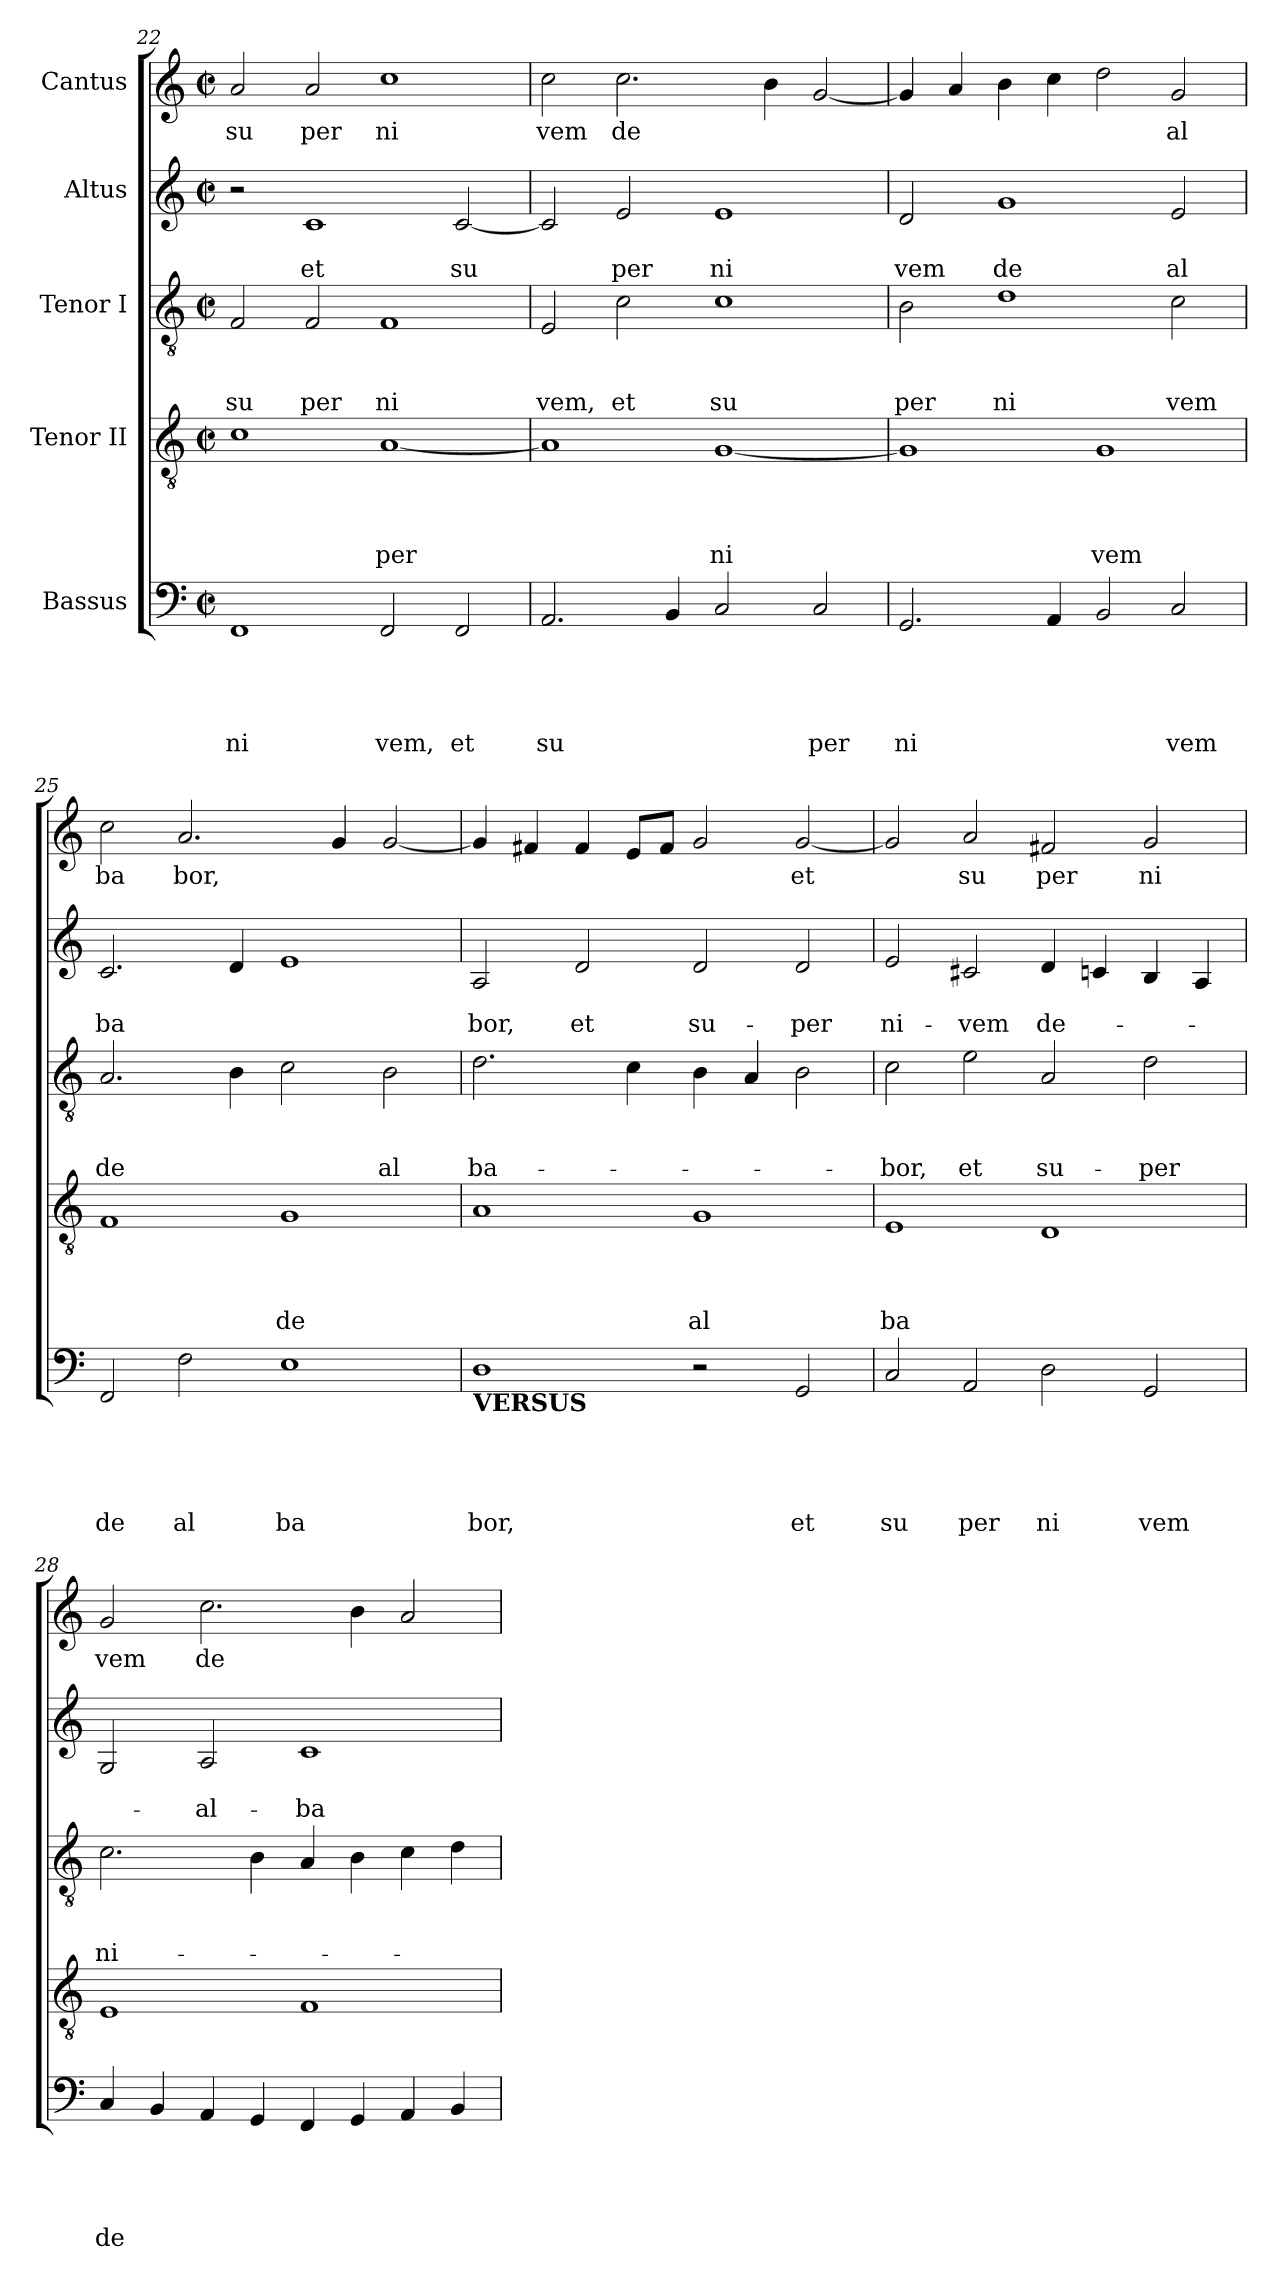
**kern	**text	**text	**text	**text	**text	**kern	**text	**text	**text	**text	**kern	**text	**text	**text	**kern	**text	**text	**kern	**text
*part5	*part5	*part5	*part5	*part5	*part5	*part4	*part4	*part4	*part4	*part4	*part3	*part3	*part3	*part3	*part2	*part2	*part2	*part1	*part1
*staff5	*staff5	*staff5	*staff5	*staff5	*staff5	*staff4	*staff4	*staff4	*staff4	*staff4	*staff3	*staff3	*staff3	*staff3	*staff2	*staff2	*staff2	*staff1	*staff1
*I"Bassus	*	*	*	*	*	*I"Tenor II	*	*	*	*	*I"Tenor I	*	*	*	*I"Altus	*	*	*I"Cantus	*
*clefF4	*	*	*	*	*	*clefGv2	*	*	*	*	*clefGv2	*	*	*	*clefG2	*	*	*clefG2	*
*k[]	*	*	*	*	*	*k[]	*	*	*	*	*k[]	*	*	*	*k[]	*	*	*k[]	*
*C:	*	*	*	*	*	*C:	*	*	*	*	*C:	*	*	*	*C:	*	*	*C:	*
*M2/2	*	*	*	*	*	*M2/2	*	*	*	*	*M2/2	*	*	*	*M2/2	*	*	*M2/2	*
*met(c|)	*	*	*	*	*	*met(c|)	*	*	*	*	*met(c|)	*	*	*	*met(c|)	*	*	*met(c|)	*
=22	=22	=22	=22	=22	=22	=22	=22	=22	=22	=22	=22	=22	=22	=22	=22	=22	=22	=22	=22
!	!	!	!	!	!LO:LY:b	!	!	!	!	!	!	!	!	!LO:LY:b	!	!	!	!	!LO:LY:b
1FF	.	.	.	.	ni	1c	.	.	.	.	2F/	.	.	su	2r	.	.	2a/	su
!	!	!	!	!	!	!	!	!	!	!	!	!	!	!LO:LY:b	!	!	!LO:LY:b	!	!LO:LY:b
.	.	.	.	.	.	.	.	.	.	.	2F/	.	.	per	1c	.	et	2a/	per
!	!	!	!	!	!LO:LY:b	!	!	!	!	!LO:LY:b	!	!	!	!LO:LY:b	!	!	!	!	!LO:LY:b
2FF/	.	.	.	.	vem,	[<1A	.	.	.	per	1F	.	.	ni	.	.	.	1cc	ni
!	!	!	!	!	!LO:LY:b	!	!	!	!	!	!	!	!	!	!	!	!LO:LY:b	!	!
2FF/	.	.	.	.	et	.	.	.	.	.	.	.	.	.	[<2c/	.	su	.	.
=23	=23	=23	=23	=23	=23	=23	=23	=23	=23	=23	=23	=23	=23	=23	=23	=23	=23	=23	=23
!	!	!	!	!	!LO:LY:b	!	!	!	!	!	!	!	!	!LO:LY:b	!	!	!	!	!LO:LY:b
2.AA/	.	.	.	.	su	1A]	.	.	.	.	2E/	.	.	vem,	2c/]	.	.	2cc\	vem
!	!	!	!	!	!	!	!	!	!	!	!	!	!	!LO:LY:b	!	!	!LO:LY:b	!	!LO:LY:b
.	.	.	.	.	.	.	.	.	.	.	2c\	.	.	et	2e/	.	per	2.cc\	de
4BB/	.	.	.	.	.	.	.	.	.	.	.	.	.	.	.	.	.	.	.
!	!	!	!	!	!	!	!	!	!	!LO:LY:b	!	!	!	!LO:LY:b	!	!	!LO:LY:b	!	!
2C/	.	.	.	.	.	[<1G	.	.	.	ni	1c	.	.	su	1e	.	ni	.	.
.	.	.	.	.	.	.	.	.	.	.	.	.	.	.	.	.	.	4b\	.
!	!	!	!	!	!LO:LY:b	!	!	!	!	!	!	!	!	!	!	!	!	!	!
2C/	.	.	.	.	per	.	.	.	.	.	.	.	.	.	.	.	.	[<2g/	.
=24	=24	=24	=24	=24	=24	=24	=24	=24	=24	=24	=24	=24	=24	=24	=24	=24	=24	=24	=24
!	!	!	!	!	!LO:LY:b	!	!	!	!	!	!	!	!	!LO:LY:b	!	!	!LO:LY:b	!	!
2.GG/	.	.	.	.	ni	1G]	.	.	.	.	2B\	.	.	per	2d/	.	vem	4g/]	.
.	.	.	.	.	.	.	.	.	.	.	.	.	.	.	.	.	.	4a/	.
!	!	!	!	!	!	!	!	!	!	!	!	!	!	!LO:LY:b	!	!	!LO:LY:b	!	!
.	.	.	.	.	.	.	.	.	.	.	1d	.	.	ni	1g	.	de	4b\	.
4AA/	.	.	.	.	.	.	.	.	.	.	.	.	.	.	.	.	.	4cc\	.
!	!	!	!	!	!	!	!	!	!	!LO:LY:b	!	!	!	!	!	!	!	!	!
2BB/	.	.	.	.	.	1G	.	.	.	vem	.	.	.	.	.	.	.	2dd\	.
!	!	!	!	!	!LO:LY:b	!	!	!	!	!	!	!	!	!LO:LY:b	!	!	!LO:LY:b	!	!LO:LY:b
2C/	.	.	.	.	vem	.	.	.	.	.	2c\	.	.	vem	2e/	.	al	2g/	al
=25	=25	=25	=25	=25	=25	=25	=25	=25	=25	=25	=25	=25	=25	=25	=25	=25	=25	=25	=25
!	!	!	!	!	!LO:LY:b	!	!	!	!	!	!	!	!	!LO:LY:b	!	!	!LO:LY:b	!	!LO:LY:b
2FF/	.	.	.	.	de	1F	.	.	.	.	2.A/	.	.	de	2.c/	.	ba	2cc\	ba
!	!	!	!	!	!LO:LY:b	!	!	!	!	!	!	!	!	!	!	!	!	!	!LO:LY:b
2F\	.	.	.	.	al	.	.	.	.	.	.	.	.	.	.	.	.	2.a/	bor,
.	.	.	.	.	.	.	.	.	.	.	4B\	.	.	.	4d/	.	.	.	.
!	!	!	!	!	!LO:LY:b	!	!	!	!	!LO:LY:b	!	!	!	!	!	!	!	!	!
1E	.	.	.	.	ba	1G	.	.	.	de	2c\	.	.	.	1e	.	.	.	.
.	.	.	.	.	.	.	.	.	.	.	.	.	.	.	.	.	.	4g/	.
!	!	!	!	!	!	!	!	!	!	!	!	!	!	!LO:LY:b	!	!	!	!	!
.	.	.	.	.	.	.	.	.	.	.	2B\	.	.	al	.	.	.	[<2g/	.
!!LO:LB:g=z
=26	=26	=26	=26	=26	=26	=26	=26	=26	=26	=26	=26	=26	=26	=26	=26	=26	=26	=26	=26
!LO:TX:b:B:t=VERSUS	!	!	!	!	!	!	!	!	!	!	!	!	!	!	!	!	!	!	!
!	!	!	!	!	!LO:LY:b	!	!	!	!	!	!	!	!	!LO:LY:b	!	!	!LO:LY:b	!	!
1D	.	.	.	.	bor,	1A	.	.	.	.	2.d\	.	.	ba-	2A/	.	bor,	4g/]	.
.	.	.	.	.	.	.	.	.	.	.	.	.	.	.	.	.	.	4f#/	.
!	!	!	!	!	!	!	!	!	!	!	!	!	!	!	!	!	!LO:LY:b	!	!
.	.	.	.	.	.	.	.	.	.	.	.	.	.	.	2d/	.	et	4f#/	.
.	.	.	.	.	.	.	.	.	.	.	4c\	.	.	.	.	.	.	8e/L	.
.	.	.	.	.	.	.	.	.	.	.	.	.	.	.	.	.	.	8f#/J	.
!	!	!	!	!	!	!	!	!	!	!LO:LY:b	!	!	!	!	!	!	!LO:LY:b	!	!
2r	.	.	.	.	.	1G	.	.	.	al	4B\	.	.	.	2d/	.	su-	2g/	.
.	.	.	.	.	.	.	.	.	.	.	4A/	.	.	.	.	.	.	.	.
!	!	!	!	!	!LO:LY:b	!	!	!	!	!	!	!	!	!	!	!	!LO:LY:b	!	!LO:LY:b
2GG/	.	.	.	.	et	.	.	.	.	.	2B\	.	.	.	2d/	.	-per	[<2g/	et
=27	=27	=27	=27	=27	=27	=27	=27	=27	=27	=27	=27	=27	=27	=27	=27	=27	=27	=27	=27
!	!	!	!	!	!LO:LY:b	!	!	!	!	!LO:LY:b	!	!	!	!LO:LY:b	!	!	!LO:LY:b	!	!
2C/	.	.	.	.	su	1E	.	.	.	ba	2c\	.	.	-bor,	2e/	.	ni-	2g/]	.
!	!	!	!	!	!LO:LY:b	!	!	!	!	!	!	!	!	!LO:LY:b	!	!	!LO:LY:b	!	!LO:LY:b
2AA/	.	.	.	.	per	.	.	.	.	.	2e\	.	.	et	2c#X/	.	-vem	2a/	su
!	!	!	!	!	!LO:LY:b	!	!	!	!	!	!	!	!	!LO:LY:b	!	!	!LO:LY:b	!	!LO:LY:b
2D\	.	.	.	.	ni	1D	.	.	.	.	2A/	.	.	su-	4d/	.	de-	2f#X/	per
.	.	.	.	.	.	.	.	.	.	.	.	.	.	.	4cn/	.	.	.	.
!	!	!	!	!	!LO:LY:b	!	!	!	!	!	!	!	!	!LO:LY:b	!	!	!	!	!LO:LY:b
2GG/	.	.	.	.	vem	.	.	.	.	.	2d\	.	.	-per	4B/	.	.	2g/	ni
.	.	.	.	.	.	.	.	.	.	.	.	.	.	.	4A/	.	.	.	.
=28	=28	=28	=28	=28	=28	=28	=28	=28	=28	=28	=28	=28	=28	=28	=28	=28	=28	=28	=28
!	!	!	!	!	!LO:LY:b	!	!	!	!	!	!	!	!	!LO:LY:b	!	!	!	!	!LO:LY:b
4C/	.	.	.	.	de	1E	.	.	.	.	2.c\	.	.	ni-	2G/	.	.	2g/	vem
4BB/	.	.	.	.	.	.	.	.	.	.	.	.	.	.	.	.	.	.	.
!	!	!	!	!	!	!	!	!	!	!	!	!	!	!	!	!	!LO:LY:b	!	!LO:LY:b
4AA/	.	.	.	.	.	.	.	.	.	.	.	.	.	.	2A/	.	-al-	2.cc\	de
4GG/	.	.	.	.	.	.	.	.	.	.	4B\	.	.	.	.	.	.	.	.
!	!	!	!	!	!	!	!	!	!	!	!	!	!	!	!	!	!LO:LY:b	!	!
4FF/	.	.	.	.	.	1F	.	.	.	.	4A/	.	.	.	1c	.	-ba-	.	.
4GG/	.	.	.	.	.	.	.	.	.	.	4B\	.	.	.	.	.	.	4b\	.
4AA/	.	.	.	.	.	.	.	.	.	.	4c\	.	.	.	.	.	.	2a/	.
4BB/	.	.	.	.	.	.	.	.	.	.	4d\	.	.	.	.	.	.	.	.
=	=	=	=	=	=	=	=	=	=	=	=	=	=	=	=	=	=	=	=
*-	*-	*-	*-	*-	*-	*-	*-	*-	*-	*-	*-	*-	*-	*-	*-	*-	*-	*-	*-
